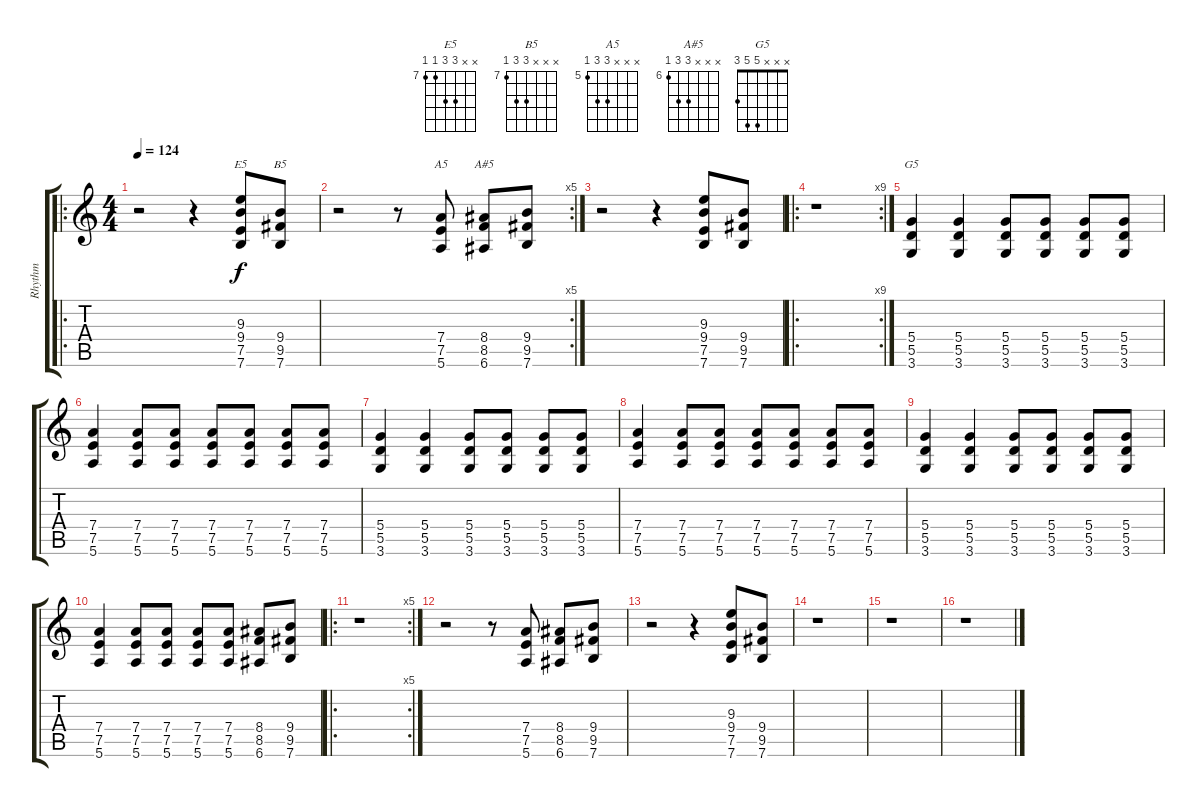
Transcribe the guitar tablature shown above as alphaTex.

\track ("Rhythm" "Rhythm") {instrument overdrivenguitar}
\staff {score tabs}
\tuning (E4 B3 G3 D3 A2 E2) {hide}
\chord ("E5" x x 9 9 7 7) {firstfret 7}
\chord ("B5" x x x 9 9 7) {firstfret 7}
\chord ("A5" x x x 7 7 5) {firstfret 5}
\chord ("A#5" x x x 8 8 6) {firstfret 6}
\chord ("G5" x x x 5 5 3)
\ro
\ts (4 4)
\tempo 124
\clef g2
\ks c
r.2{dy f instrument overdrivenguitar} r.4 (9.3 9.4 7.5 7.6).8{ch "E5"} (9.4 9.5 7.6).8{ch "B5"} |
\rc 5
r.2 r.8 (7.4 7.5 5.6).8{ch "A5"} (8.4 8.5 6.6).8{ch "A#5"} (9.4 9.5 7.6).8 |
r.2 r.4 (9.3 9.4 7.5 7.6).8 (9.4 9.5 7.6).8 |
\ro
\rc 9
r.1 |
(5.4 5.5 3.6).4{ch "G5"} (5.4 5.5 3.6).4 (5.4 5.5 3.6).8 (5.4 5.5 3.6).8 (5.4 5.5 3.6).8 (5.4 5.5 3.6).8 |
(7.4 7.5 5.6).4 (7.4 7.5 5.6).8 (7.4 7.5 5.6).8 (7.4 7.5 5.6).8 (7.4 7.5 5.6).8 (7.4 7.5 5.6).8 (7.4 7.5 5.6).8 |
(5.4 5.5 3.6).4 (5.4 5.5 3.6).4 (5.4 5.5 3.6).8 (5.4 5.5 3.6).8 (5.4 5.5 3.6).8 (5.4 5.5 3.6).8 |
(7.4 7.5 5.6).4 (7.4 7.5 5.6).8 (7.4 7.5 5.6).8 (7.4 7.5 5.6).8 (7.4 7.5 5.6).8 (7.4 7.5 5.6).8 (7.4 7.5 5.6).8 |
(5.4 5.5 3.6).4 (5.4 5.5 3.6).4 (5.4 5.5 3.6).8 (5.4 5.5 3.6).8 (5.4 5.5 3.6).8 (5.4 5.5 3.6).8 |
(7.4 7.5 5.6).4 (7.4 7.5 5.6).8 (7.4 7.5 5.6).8 (7.4 7.5 5.6).8 (7.4 7.5 5.6).8 (8.4 8.5 6.6).8 (9.4 9.5 7.6).8 |
\ro
\rc 5
r.1 |
r.2 r.8 (7.4 7.5 5.6).8 (8.4 8.5 6.6).8 (9.4 9.5 7.6).8 |
r.2 r.4 (9.3 9.4 7.5 7.6).8 (9.4 9.5 7.6).8 |
r.1 |
r.1 |
r.1
